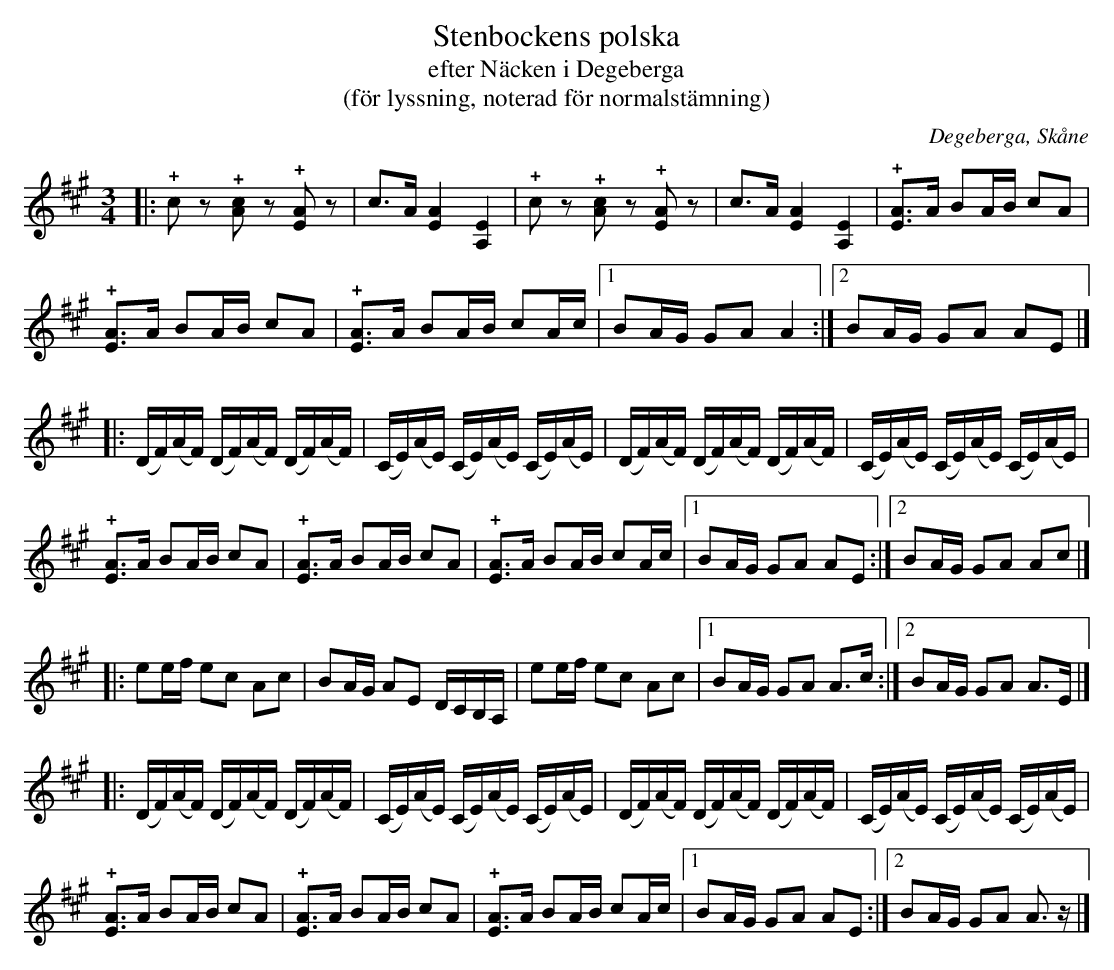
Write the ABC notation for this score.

X:1
T:Stenbockens polska
T:efter Näcken i Degeberga
T:(för lyssning, noterad för normalstämning)
O:Degeberga, Skåne
M:3/4
L:1/4
Q:110
K:A
[L:1/8]|: !+!cz !+![Ac]z !+![EA]z | c>A [EA]2 [A,E]2 | !+!cz !+![Ac]z !+![EA]z | c>A [EA]2 [A,E]2 | !+![EA]>A BA/B/ cA |
 !+![EA]>A BA/B/ cA | !+![EA]>A BA/B/ cA/c/ |1 BA/G/ GA A2 :|2 BA/G/ GA AE |]
[L:1/16]|: (DF)(AF) (DF)(AF) (DF)(AF) | (CE)(AE) (CE)(AE) (CE)(AE) | (DF)(AF) (DF)(AF) (DF)(AF) | (CE)(AE) (CE)(AE) (CE)(AE) |
[L:1/8] !+![EA]>A BA/B/ cA | !+![EA]>A BA/B/ cA | !+![EA]>A BA/B/ cA/c/ |1 BA/G/ GA AE :|2 BA/G/ GA Ac |]
[L:1/8] |: ee/f/ ec Ac | BA/G/ AE D/C/B,/A,/ | ee/f/ ec Ac |1 BA/G/ GA A>c :|2 BA/G/ GA A>E |]
[L:1/16]|: (DF)(AF) (DF)(AF) (DF)(AF) | (CE)(AE) (CE)(AE) (CE)(AE) | (DF)(AF) (DF)(AF) (DF)(AF) | (CE)(AE) (CE)(AE) (CE)(AE) |
[L:1/8] !+![EA]>A BA/B/ cA | !+![EA]>A BA/B/ cA | !+![EA]>A BA/B/ cA/c/ |1 BA/G/ GA AE :|2 BA/G/ GA A>z |]
